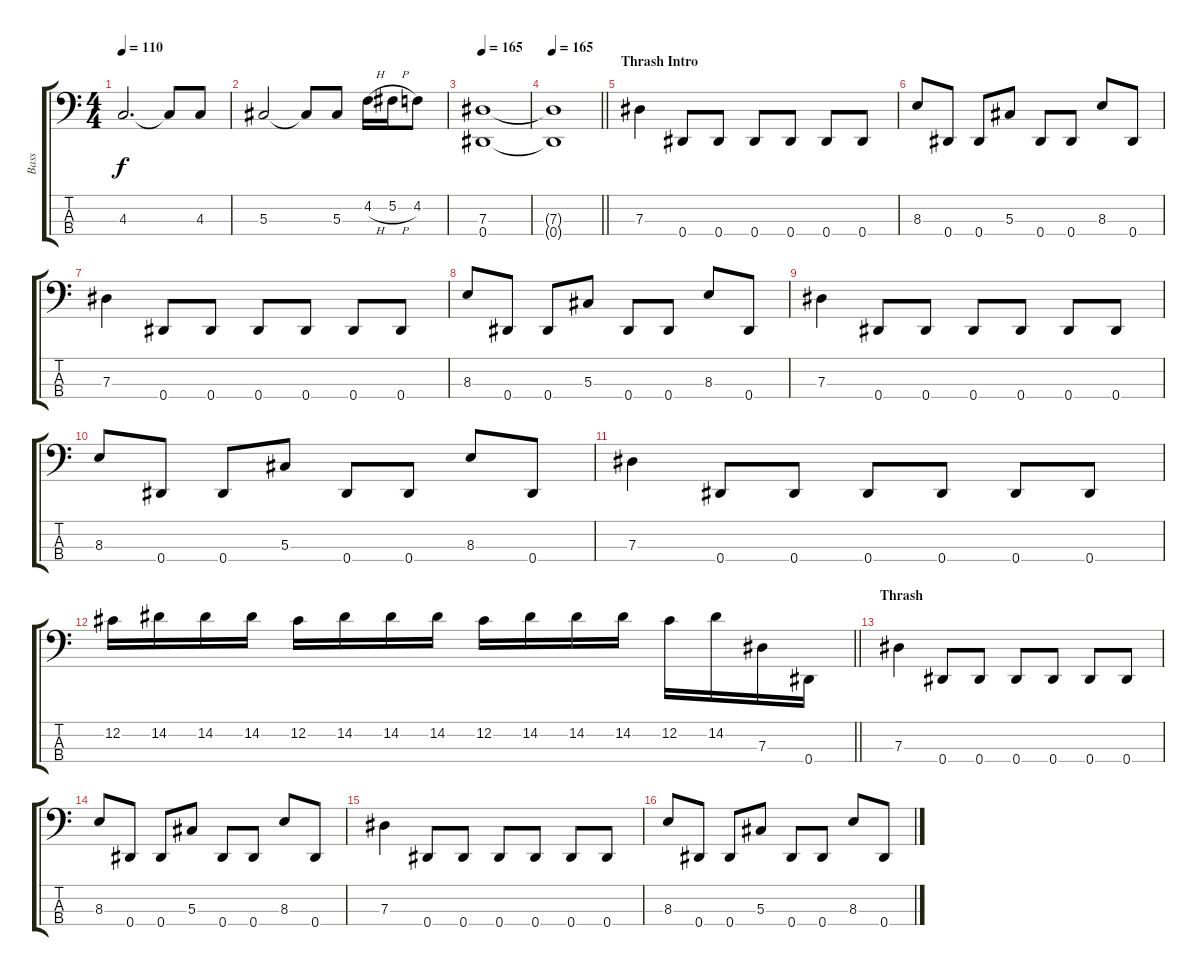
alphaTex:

\track ("Bass" "Bass") {instrument electricbassfinger}
\staff {score tabs}
\tuning (Gb2 Db2 Ab1 Eb1) {hide}
\ts (4 4)
\tempo 110
\clef f4
\ks c
4.3.2{d dy f} 4.3{t}.8 4.3.8 |
5.3.2 5.3{t}.8 5.3.8 4.2{h}.16 5.2{h}.16 4.2.8 |
\tempo 110
\tempo 165
(7.3 0.4).1 |
\tempo 165
\barLineRight lightlight
(7.3{t} 0.4{t}).1 |
\section ("" "Thrash Intro")
7.3.4 0.4.8 0.4.8 0.4.8 0.4.8 0.4.8 0.4.8 |
8.3.8 0.4.8 0.4.8 5.3.8 0.4.8 0.4.8 8.3.8 0.4.8 |
7.3.4 0.4.8 0.4.8 0.4.8 0.4.8 0.4.8 0.4.8 |
8.3.8 0.4.8 0.4.8 5.3.8 0.4.8 0.4.8 8.3.8 0.4.8 |
7.3.4 0.4.8 0.4.8 0.4.8 0.4.8 0.4.8 0.4.8 |
8.3.8 0.4.8 0.4.8 5.3.8 0.4.8 0.4.8 8.3.8 0.4.8 |
7.3.4 0.4.8 0.4.8 0.4.8 0.4.8 0.4.8 0.4.8 |
\barLineRight lightlight
12.2.16 14.2.16 14.2.16 14.2.16 12.2.16 14.2.16 14.2.16 14.2.16 12.2.16 14.2.16 14.2.16 14.2.16 12.2.16 14.2.16 7.3.16 0.4.16 |
\section ("" "Thrash")
7.3.4 0.4.8 0.4.8 0.4.8 0.4.8 0.4.8 0.4.8 |
8.3.8 0.4.8 0.4.8 5.3.8 0.4.8 0.4.8 8.3.8 0.4.8 |
7.3.4 0.4.8 0.4.8 0.4.8 0.4.8 0.4.8 0.4.8 |
8.3.8 0.4.8 0.4.8 5.3.8 0.4.8 0.4.8 8.3.8 0.4.8
